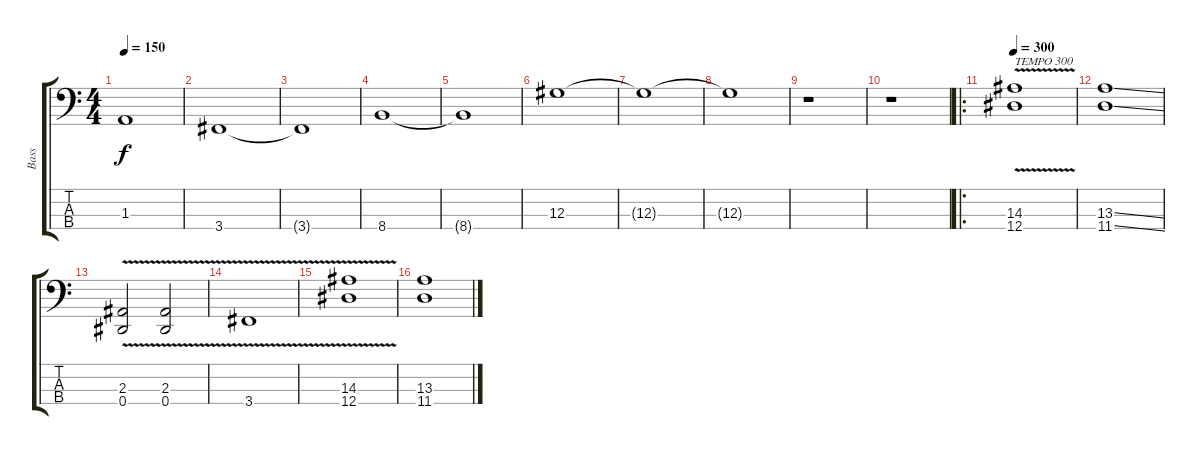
\track ("Bass" "Bass") {instrument electricbasspick}
\staff {score tabs}
\tuning (Gb2 Db2 Ab1 Eb1) {hide}
\ts (4 4)
\tempo 150
\clef f4
\ks c
1.3{t}.1{dy f} |
3.4.1 |
3.4{t}.1 |
8.4.1 |
8.4{t}.1 |
12.3.1 |
12.3{t}.1 |
12.3{t}.1 |
r.1 |
r.1 |
\ro
\tempo 300
(14.3{v} 12.4{v}).1{txt "TEMPO 300"} |
(13.3{ss} 11.4{ss}).1 |
(2.3{v} 0.4{v}).2 (2.3{v} 0.4{v}).2 |
3.4{v}.1 |
(14.3{v} 12.4{v}).1 |
(13.3{ss} 11.4{ss}).1
